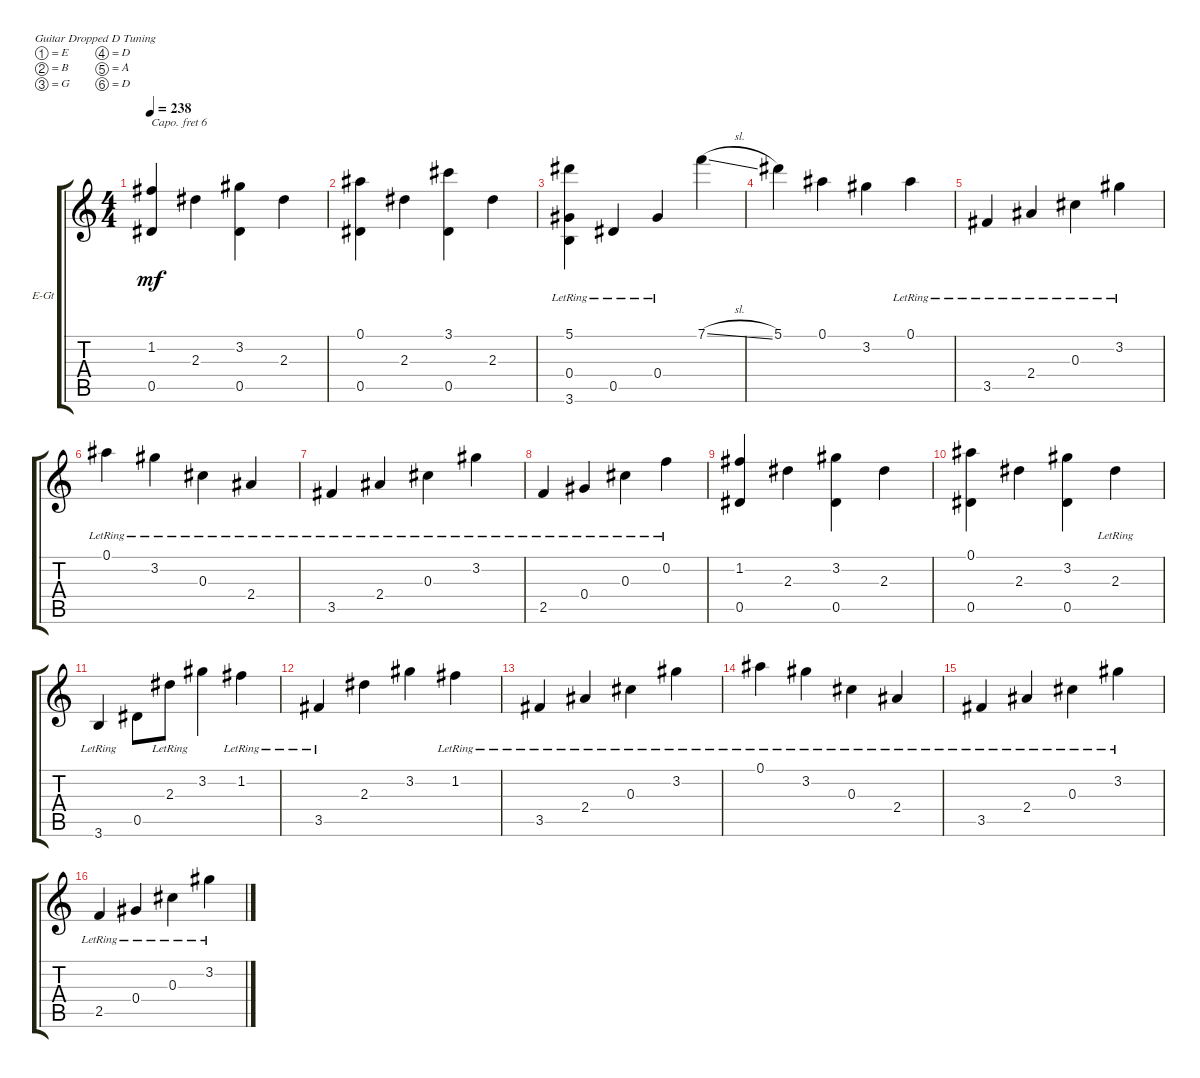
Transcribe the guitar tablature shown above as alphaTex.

\defaultSystemsLayout 4
\bracketExtendMode groupsimilarinstruments
\firstSystemTrackNameOrientation horizontal
\otherSystemsTrackNameOrientation horizontal
\track ("Electric Guitar" "E-Gt") {instrument electricguitarclean}
\staff {score tabs}
\capo 6
\tuning (E4 B3 G3 D3 A2 D2)
\ts (4 4)
\tempo 238
\clef g2
\ks c
(1.2 0.5).4{dy mf} 2.3.4 (3.2 0.5).4 2.3.4 |
(0.1 0.5).4 2.3.4 (3.1 0.5).4 2.3.4 |
(5.1{lr} 3.6{lr} 0.4{lr}).4 0.5{lr}.4 0.4{lr}.4 7.1{sl}.4 |
5.1.4 0.1.4 3.2.4 0.1{lr}.4 |
3.5{lr}.4 2.4{lr}.4 0.3{lr}.4 3.2{lr}.4 |
0.1{lr}.4 3.2{lr}.4 0.3{lr}.4 2.4{lr}.4 |
3.5{lr}.4 2.4{lr}.4 0.3{lr}.4 3.2{lr}.4 |
2.5{lr}.4 0.4{lr}.4 0.3{lr}.4 0.2{lr}.4 |
(1.2 0.5).4 2.3.4 (3.2 0.5).4 2.3.4 |
(0.1 0.5).4 2.3.4 (0.5 3.2).4 2.3{lr}.4 |
3.6{lr}.4 0.5.8 2.3{lr}.8{beam merge} 3.2.4 1.2{lr}.4 |
3.5{lr}.4 2.3.4 3.2.4 1.2{lr}.4 |
3.5{lr}.4 2.4{lr}.4 0.3{lr}.4 3.2{lr}.4 |
0.1{lr}.4 3.2{lr}.4 0.3{lr}.4 2.4{lr}.4 |
3.5{lr}.4 2.4{lr}.4 0.3{lr}.4 3.2{lr}.4 |
2.5{lr}.4 0.4{lr}.4 0.3{lr}.4 3.2{lr}.4
